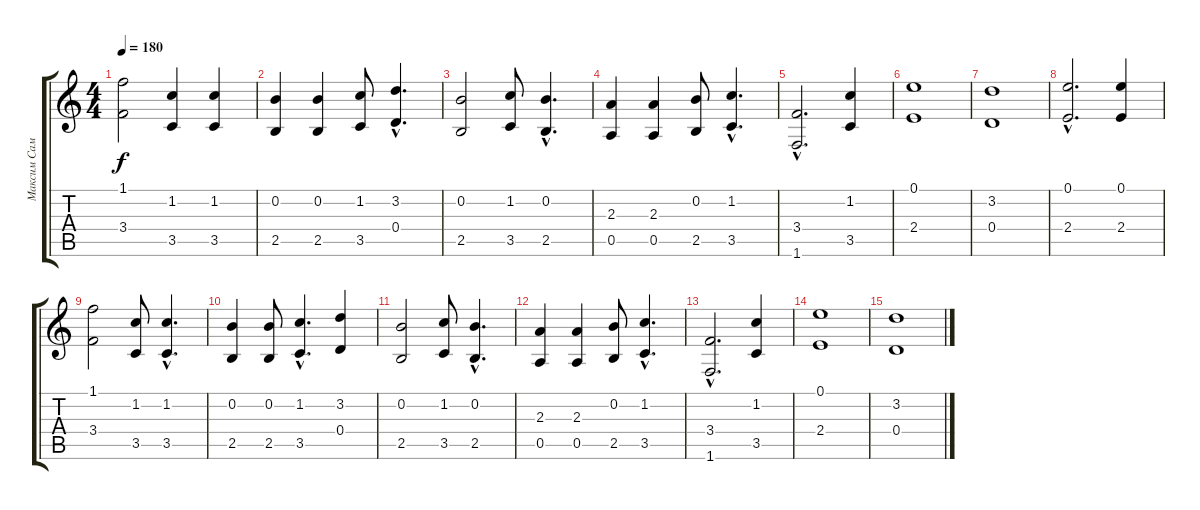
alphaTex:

\track ("Максим Самосват" "Максим Сам") {instrument contrabass}
\staff {score tabs}
\tuning (E4 B3 G3 D3 A2 E2) {hide}
\ts (4 4)
\tempo 180
\clef g2
\ks c
(1.1 3.4).2{dy f} (1.2 3.5).4 (1.2 3.5).4 |
(0.2 2.5).4 (0.2 2.5).4 (1.2 3.5).8 (3.2 0.4{hac}).4{d} |
(0.2 2.5).2 (1.2 3.5).8 (0.2{hac} 2.5{hac}).4{d} |
(2.3 0.5).4 (2.3 0.5).4 (0.2 2.5).8 (1.2{hac} 3.5{hac}).4{d} |
(3.4{hac} 1.6{hac}).2{d} (1.2 3.5).4 |
(0.1 2.4).1 |
(3.2 0.4).1 |
(0.1{hac} 2.4{hac}).2{d} (0.1 2.4).4 |
(1.1 3.4).2 (1.2 3.5).8 (1.2 3.5{hac}).4{d} |
(0.2 2.5).4 (0.2 2.5).8 (1.2 3.5{hac}).4{d} (3.2 0.4).4 |
(0.2 2.5).2 (1.2 3.5).8 (0.2 2.5{hac}).4{d} |
(2.3 0.5).4 (2.3 0.5).4 (0.2 2.5).8 (1.2 3.5{hac}).4{d} |
(3.4 1.6{hac}).2{d} (1.2 3.5).4 |
(0.1 2.4).1 |
(3.2 0.4).1
